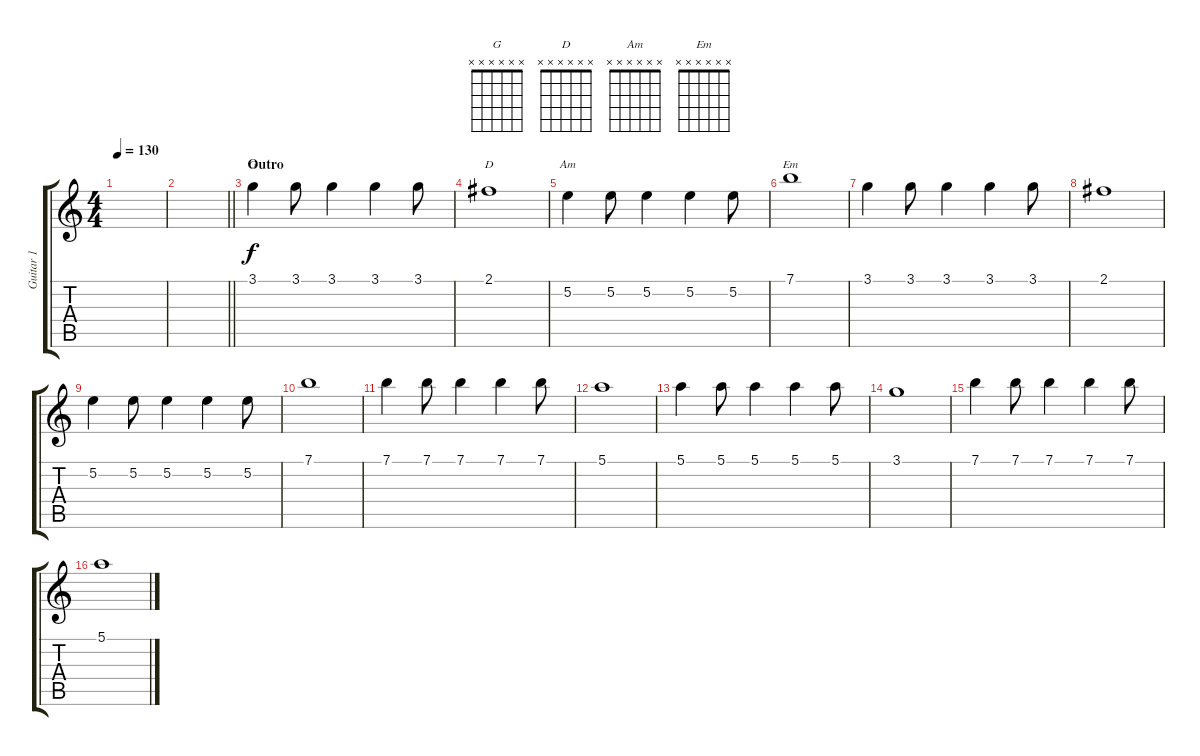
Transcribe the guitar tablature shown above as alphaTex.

\track ("Guitar 1" "Guitar 1") {instrument acousticguitarsteel}
\staff {score tabs}
\tuning (E4 B3 G3 D3 A2 E2) {hide}
\chord ("G" x x x x x x)
\chord ("D" x x x x x x)
\chord ("Am" x x x x x x)
\chord ("Em" x x x x x x)
\ts (4 4)
\tempo 130
\clef g2
\ks c
|
\barLineRight lightlight
|
\section ("" "Outro")
3.1.4{ch "G"} 3.1.8 3.1.4 3.1.4 3.1.8 |
2.1.1{ch "D"} |
5.2.4{ch "Am"} 5.2.8 5.2.4 5.2.4 5.2.8 |
7.1.1{ch "Em"} |
3.1.4 3.1.8 3.1.4 3.1.4 3.1.8 |
2.1.1 |
5.2.4 5.2.8 5.2.4 5.2.4 5.2.8 |
7.1.1 |
7.1.4 7.1.8 7.1.4 7.1.4 7.1.8 |
5.1.1 |
5.1.4 5.1.8 5.1.4 5.1.4 5.1.8 |
3.1.1 |
7.1.4 7.1.8 7.1.4 7.1.4 7.1.8 |
5.1.1
